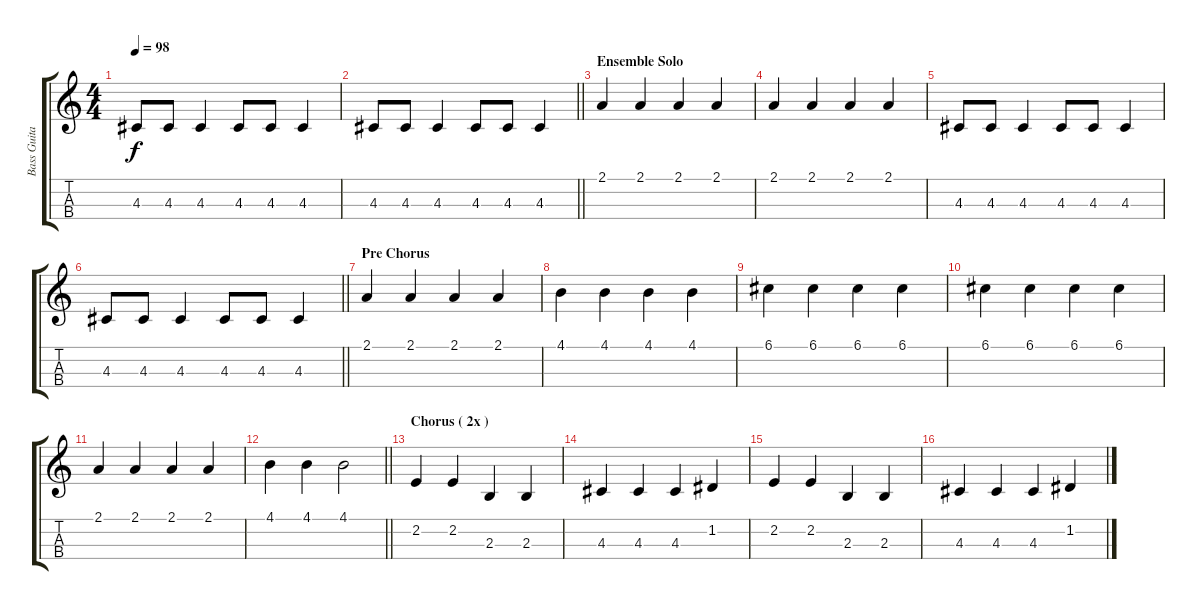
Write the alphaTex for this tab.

\track ("Bass Guitar" "Bass Guita") {instrument acousticguitarsteel}
\staff {score tabs}
\tuning (G3 D3 A2 E2) {hide}
\ts (4 4)
\tempo 98
\clef g2
\ks c
4.3.8{dy f} 4.3.8 4.3.4 4.3.8 4.3.8 4.3.4 |
\barLineRight lightlight
4.3.8 4.3.8 4.3.4 4.3.8 4.3.8 4.3.4 |
\section ("" "Ensemble Solo")
2.1.4 2.1.4 2.1.4 2.1.4 |
2.1.4 2.1.4 2.1.4 2.1.4 |
4.3.8 4.3.8 4.3.4 4.3.8 4.3.8 4.3.4 |
\barLineRight lightlight
4.3.8 4.3.8 4.3.4 4.3.8 4.3.8 4.3.4 |
\section ("" "Pre Chorus")
2.1.4 2.1.4 2.1.4 2.1.4 |
4.1.4 4.1.4 4.1.4 4.1.4 |
6.1.4 6.1.4 6.1.4 6.1.4 |
6.1.4 6.1.4 6.1.4 6.1.4 |
2.1.4 2.1.4 2.1.4 2.1.4 |
\barLineRight lightlight
4.1.4 4.1.4 4.1.2 |
\section ("" "Chorus ( 2x )")
2.2.4 2.2.4 2.3.4 2.3.4 |
4.3.4 4.3.4 4.3.4 1.2.4 |
2.2.4 2.2.4 2.3.4 2.3.4 |
4.3.4 4.3.4 4.3.4 1.2.4
